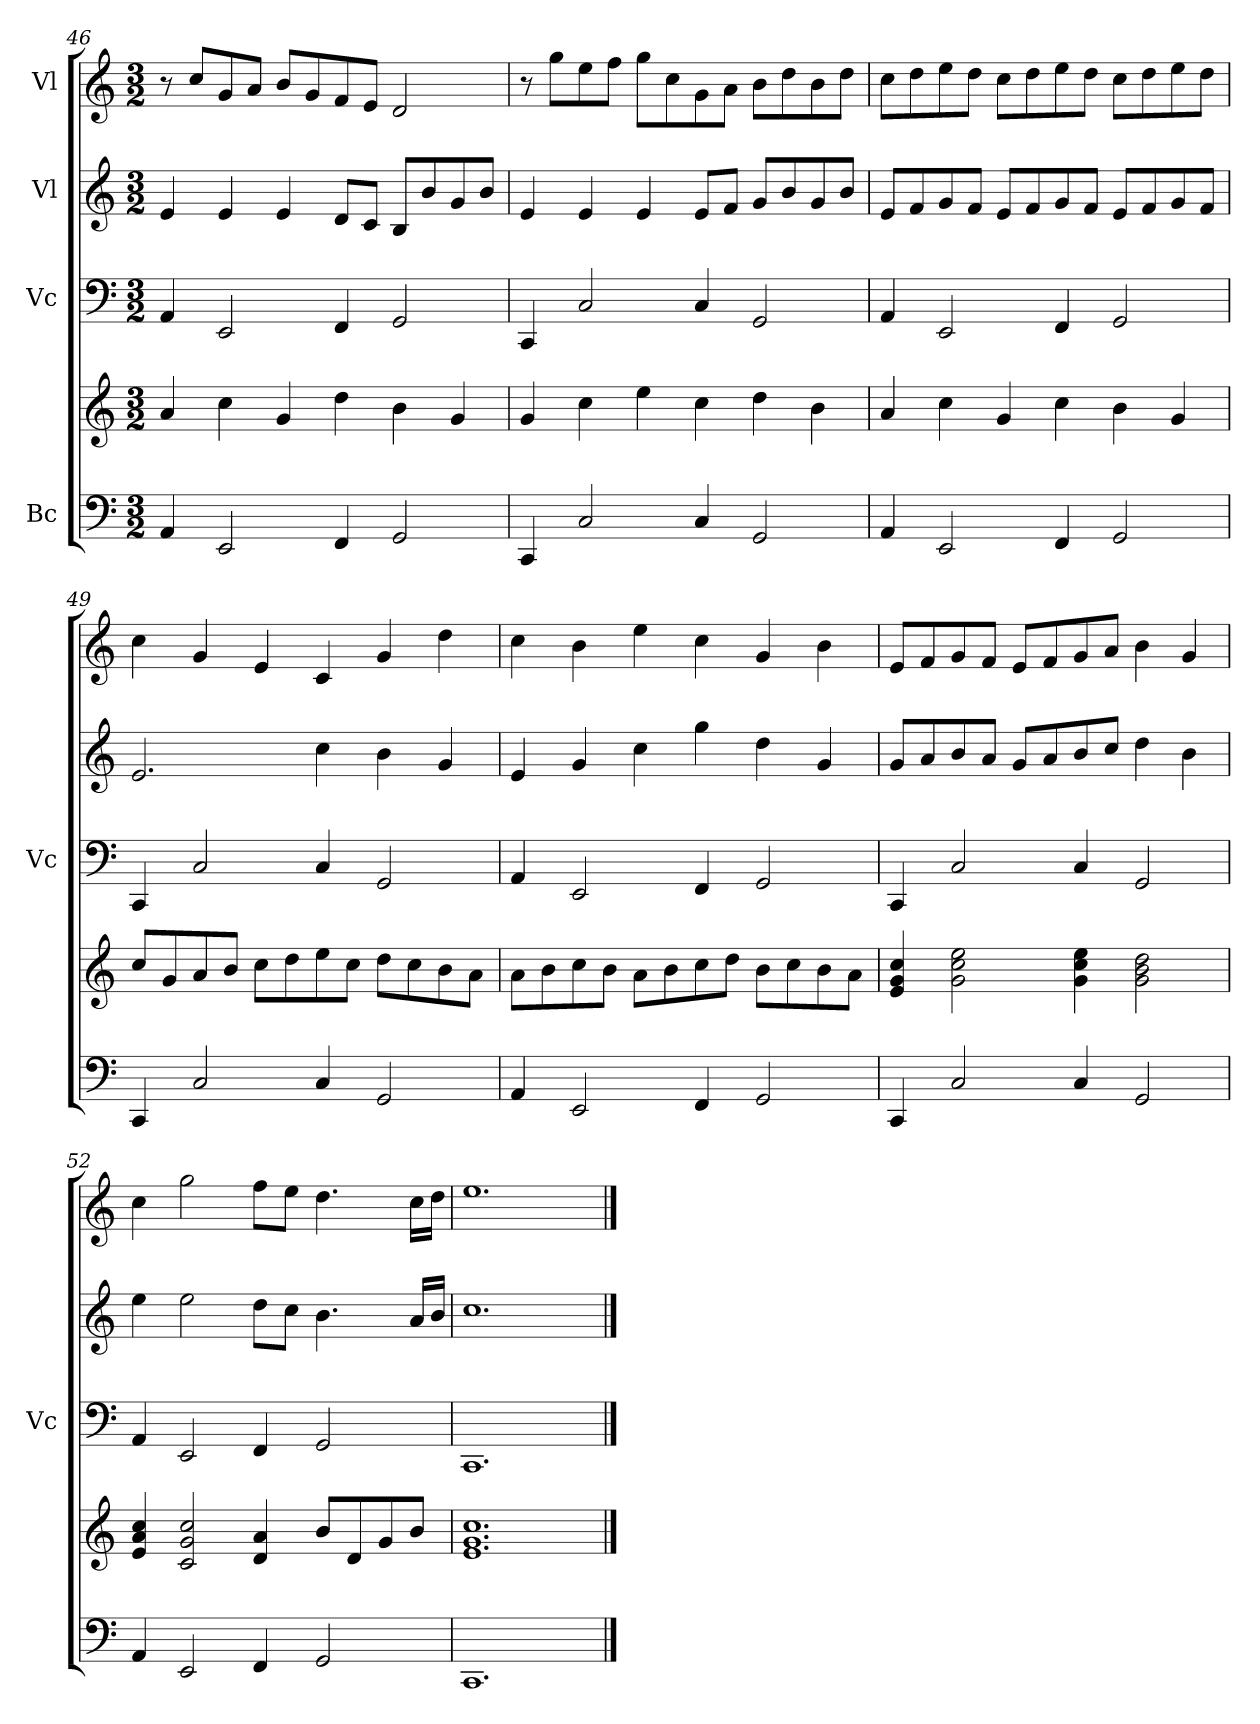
**kern	**kern	**kern	**kern	**kern
*part4	*part4	*part3	*part2	*part1
*staff5	*staff4	*staff3	*staff2	*staff1
*I"Bc	*	*I"Vc	*I"Vl	*I"Vl
*	*	*I'Vc	*	*
*clefF4	*clefG2	*clefF4	*clefG2	*clefG2
*k[]	*k[]	*k[]	*k[]	*k[]
*M3/2	*M3/2	*M3/2	*M3/2	*M3/2
=46	=46	=46	=46	=46
4AA/	4a/	4AA/	4e/	8r
.	.	.	.	8cc/L
2EE/	4cc\	2EE/	4e/	8g/
.	.	.	.	8a/J
.	4g/	.	4e/	8b/L
.	.	.	.	8g/
4FF/	4dd\	4FF/	8d/L	8f/
.	.	.	8c/J	8e/J
2GG/	4b\	2GG/	8B/L	2d/
.	.	.	8b/	.
.	4g/	.	8g/	.
.	.	.	8b/J	.
=47	=47	=47	=47	=47
4CC/	4g/	4CC/	4e/	8r
.	.	.	.	8gg\L
2C/	4cc\	2C/	4e/	8ee\
.	.	.	.	8ff\J
.	4ee\	.	4e/	8gg\L
.	.	.	.	8cc\
4C/	4cc\	4C/	8e/L	8g\
.	.	.	8f/J	8a\J
2GG/	4dd\	2GG/	8g/L	8b\L
.	.	.	8b/	8dd\
.	4b\	.	8g/	8b\
.	.	.	8b/J	8dd\J
=48	=48	=48	=48	=48
4AA/	4a/	4AA/	8e/L	8cc\L
.	.	.	8f/	8dd\
2EE/	4cc\	2EE/	8g/	8ee\
.	.	.	8f/J	8dd\J
.	4g/	.	8e/L	8cc\L
.	.	.	8f/	8dd\
4FF/	4cc\	4FF/	8g/	8ee\
.	.	.	8f/J	8dd\J
2GG/	4b\	2GG/	8e/L	8cc\L
.	.	.	8f/	8dd\
.	4g/	.	8g/	8ee\
.	.	.	8f/J	8dd\J
!!LO:LB:g=z
=49	=49	=49	=49	=49
4CC/	8cc/L	4CC/	2.e/	4cc\
.	8g/	.	.	.
2C/	8a/	2C/	.	4g/
.	8b/J	.	.	.
.	8cc\L	.	.	4e/
.	8dd\	.	.	.
4C/	8ee\	4C/	4cc\	4c/
.	8cc\J	.	.	.
2GG/	8dd\L	2GG/	4b\	4g/
.	8cc\	.	.	.
.	8b\	.	4g/	4dd\
.	8a\J	.	.	.
=50	=50	=50	=50	=50
4AA/	8a\L	4AA/	4e/	4cc\
.	8b\	.	.	.
2EE/	8cc\	2EE/	4g/	4b\
.	8b\J	.	.	.
.	8a\L	.	4cc\	4ee\
.	8b\	.	.	.
4FF/	8cc\	4FF/	4gg\	4cc\
.	8dd\J	.	.	.
2GG/	8b\L	2GG/	4dd\	4g/
.	8cc\	.	.	.
.	8b\	.	4g/	4b\
.	8a\J	.	.	.
=51	=51	=51	=51	=51
4CC/	4e/ 4g/ 4cc/	4CC/	8g/L	8e/L
.	.	.	8a/	8f/
2C/	2g\ 2cc\ 2ee\	2C/	8b/	8g/
.	.	.	8a/J	8f/J
.	.	.	8g/L	8e/L
.	.	.	8a/	8f/
4C/	4g\ 4cc\ 4ee\	4C/	8b/	8g/
.	.	.	8cc/J	8a/J
2GG/	2g\ 2b\ 2dd\	2GG/	4dd\	4b\
.	.	.	4b\	4g/
=52	=52	=52	=52	=52
4AA/	4e/ 4a/ 4cc/	4AA/	4ee\	4cc\
2EE/	2c/ 2g/ 2cc/	2EE/	2ee\	2gg\
4FF/	4d/ 4a/	4FF/	8dd\L	8ff\L
.	.	.	8cc\J	8ee\J
2GG/	8b/L	2GG/	4.b\	4.dd\
.	8d/	.	.	.
.	8g/	.	.	.
.	8b/J	.	16a/LL	16cc\LL
.	.	.	16b/JJ	16dd\JJ
=53	=53	=53	=53	=53
1.CC	1.e 1.g 1.cc	1.CC	1.cc	1.ee
==	==	==	==	==
*-	*-	*-	*-	*-
